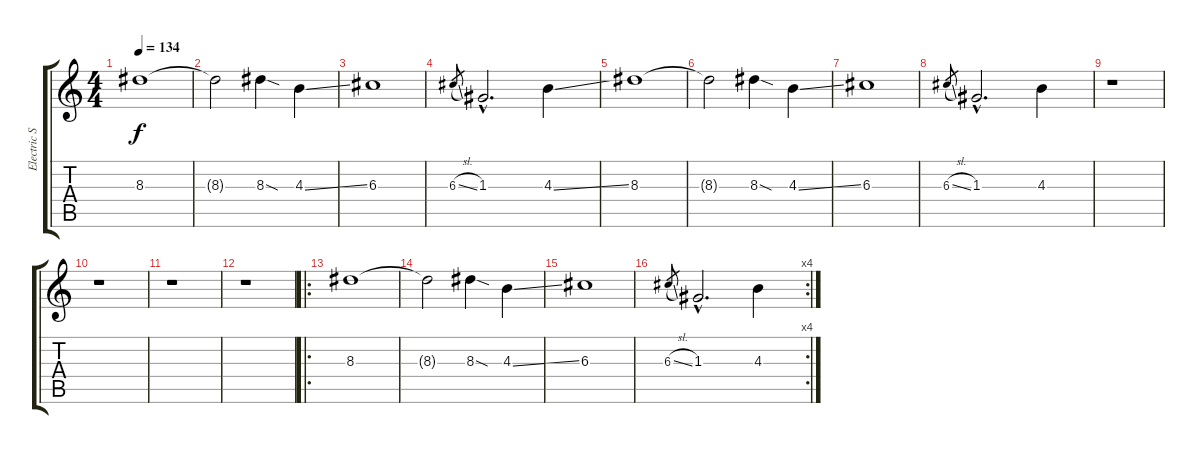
\track ("Electric Slide" "Electric S") {instrument overdrivenguitar}
\staff {score tabs}
\tuning (E4 B3 G3 D3 A2 E2) {hide}
\ts (4 4)
\tempo 134
\clef g2
\ks c
8.3.1{dy f} |
8.3{t}.2 8.3{sod}.4 4.3{ss}.4 |
6.3.1 |
6.3{sl}.8{gr} 1.3{hac}.2{d} 4.3{ss}.4 |
8.3.1 |
8.3{t}.2 8.3{sod}.4 4.3{ss}.4 |
6.3.1 |
6.3{sl}.8{gr} 1.3{hac}.2{d} 4.3.4 |
r.1 |
r.1 |
r.1 |
r.1 |
\ro
8.3.1 |
8.3{t}.2 8.3{sod}.4 4.3{ss}.4 |
6.3.1 |
\rc 4
6.3{sl}.8{gr} 1.3{hac}.2{d} 4.3{ss}.4
